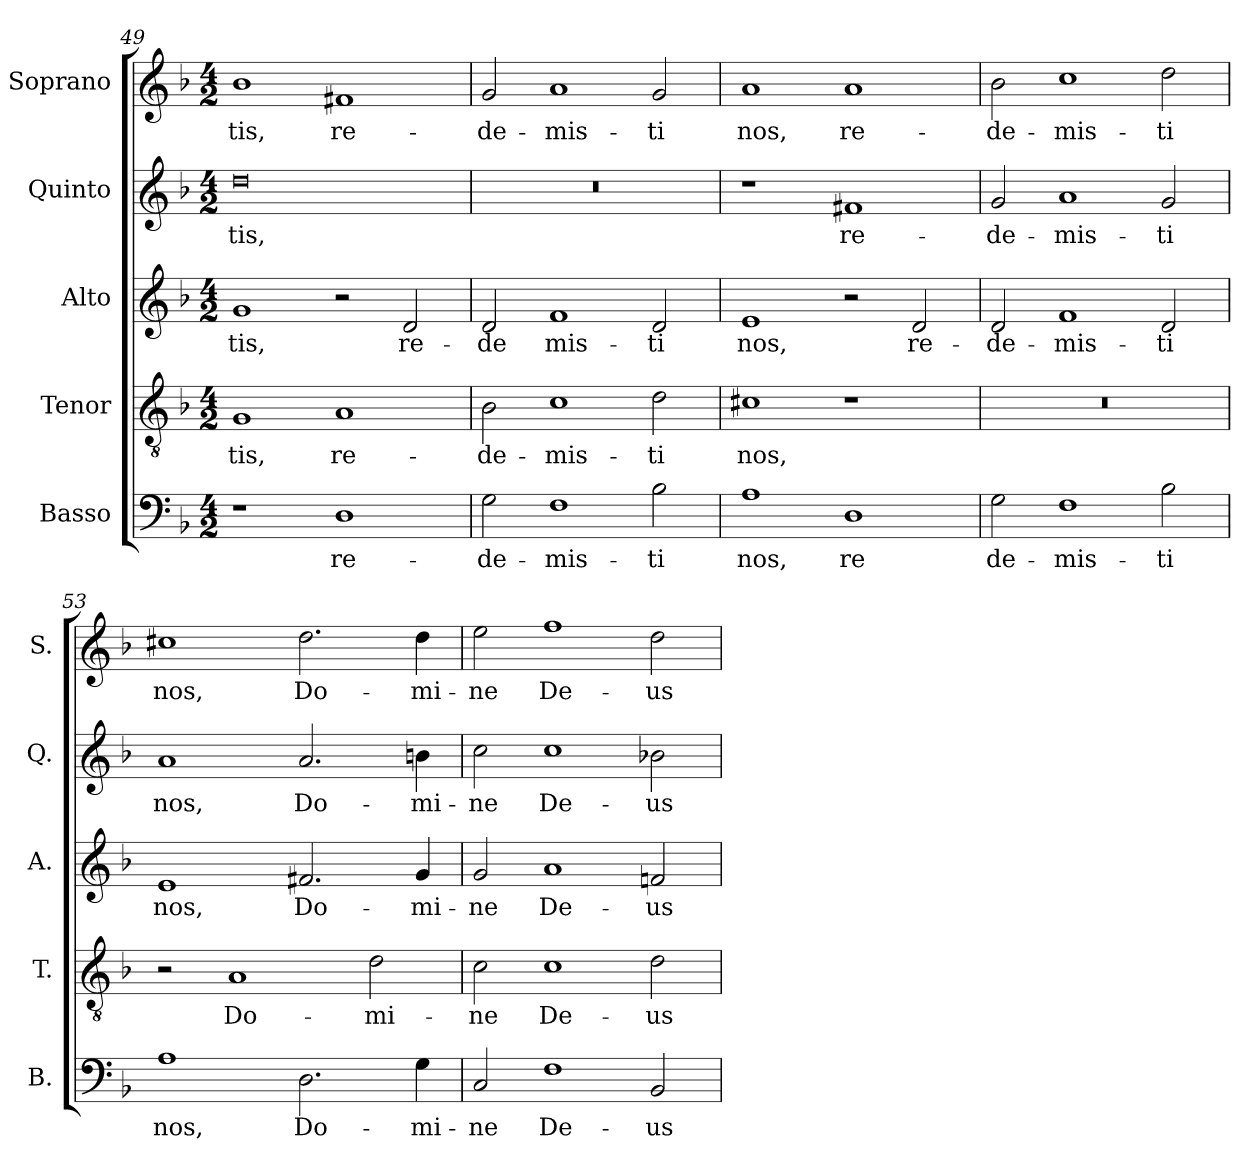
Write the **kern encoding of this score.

**kern	**text	**kern	**text	**kern	**text	**kern	**text	**kern	**text
*part5	*part5	*part4	*part4	*part3	*part3	*part2	*part2	*part1	*part1
*staff5	*staff5	*staff4	*staff4	*staff3	*staff3	*staff2	*staff2	*staff1	*staff1
*I"Basso	*	*I"Tenor	*	*I"Alto	*	*I"Quinto	*	*I"Soprano	*
*I'B.	*	*I'T.	*	*I'A.	*	*I'Q.	*	*I'S.	*
*clefF4	*	*clefGv2	*	*clefG2	*	*clefG2	*	*clefG2	*
*	*	*ITrd7c12	*	*	*	*	*	*	*
*k[b-]	*	*k[b-]	*	*k[b-]	*	*k[b-]	*	*k[b-]	*
*F:	*	*F:	*	*F:	*	*F:	*	*F:	*
*M4/2	*	*M4/2	*	*M4/2	*	*M4/2	*	*M4/2	*
=49	=49	=49	=49	=49	=49	=49	=49	=49	=49
!	!	!	!LO:LY:b:color=#000000	!	!	!	!	!	!
!	!	!	!	!	!LO:LY:b:color=#000000	!	!	!	!
!	!	!	!	!	!	!	!LO:LY:b:color=#000000	!	!
!	!	!	!	!	!	!	!	!	!LO:LY:b:color=#000000
1r	.	1GGi	-tis,	1gi	-tis,	0ddi	-tis,	1b-i	-tis,
!	!LO:LY:b:color=#000000	!	!	!	!	!	!	!	!
!	!	!	!LO:LY:b:color=#000000	!	!	!	!	!	!
!	!	!	!	!	!	!	!	!	!LO:LY:b:color=#000000
1Di	re-	1AAi	re-	2r	.	.	.	1f#Xi	re-
!	!	!	!	!	!LO:LY:b:color=#000000	!	!	!	!
.	.	.	.	2di/	re-	.	.	.	.
=50	=50	=50	=50	=50	=50	=50	=50	=50	=50
!	!LO:LY:b:color=#000000	!	!	!	!	!	!	!	!
!	!	!	!LO:LY:b:color=#000000	!	!	!	!	!	!
!	!	!	!	!	!LO:LY:b:color=#000000	!LO:N:vis=1	!	!	!
!	!	!	!	!	!	!	!	!	!LO:LY:b:color=#000000
2Gi\	-de-	2BB-i\	-de-	2di/	-de	0r	.	2gi/	-de-
!	!LO:LY:b:color=#000000	!	!	!	!	!	!	!	!
!	!	!	!LO:LY:b:color=#000000	!	!	!	!	!	!
!	!	!	!	!	!LO:LY:b:color=#000000	!	!	!	!
!	!	!	!	!	!	!	!	!	!LO:LY:b:color=#000000
1Fi	-mis-	1Ci	-mis-	1fi	mis-	.	.	1ai	-mis-
!	!LO:LY:b:color=#000000	!	!	!	!	!	!	!	!
!	!	!	!LO:LY:b:color=#000000	!	!	!	!	!	!
!	!	!	!	!	!LO:LY:b:color=#000000	!	!	!	!
!	!	!	!	!	!	!	!	!	!LO:LY:b:color=#000000
2B-i\	-ti	2Di\	-ti	2di/	-ti	.	.	2gi/	-ti
=51	=51	=51	=51	=51	=51	=51	=51	=51	=51
!	!LO:LY:b:color=#000000	!	!	!	!	!	!	!	!
!	!	!	!LO:LY:b:color=#000000	!	!	!	!	!	!
!	!	!	!	!	!LO:LY:b:color=#000000	!	!	!	!
!	!	!	!	!	!	!	!	!	!LO:LY:b:color=#000000
1Ai	nos,	1C#Xi	nos,	1ei	nos,	1r	.	1ai	nos,
!	!LO:LY:b:color=#000000	!	!	!	!	!	!	!	!
!	!	!	!	!	!	!	!LO:LY:b:color=#000000	!	!
!	!	!	!	!	!	!	!	!	!LO:LY:b:color=#000000
1Di	re	1r	.	2r	.	1f#Xi	re-	1ai	re-
!	!	!	!	!	!LO:LY:b:color=#000000	!	!	!	!
.	.	.	.	2di/	re-	.	.	.	.
=52	=52	=52	=52	=52	=52	=52	=52	=52	=52
!	!LO:LY:b:color=#000000	!LO:N:vis=1	!	!	!	!	!	!	!
!	!	!	!	!	!LO:LY:b:color=#000000	!	!	!	!
!	!	!	!	!	!	!	!LO:LY:b:color=#000000	!	!
!	!	!	!	!	!	!	!	!	!LO:LY:b:color=#000000
2Gi\	de-	0r	.	2di/	-de-	2gi/	-de-	2b-i\	-de-
!	!LO:LY:b:color=#000000	!	!	!	!	!	!	!	!
!	!	!	!	!	!LO:LY:b:color=#000000	!	!	!	!
!	!	!	!	!	!	!	!LO:LY:b:color=#000000	!	!
!	!	!	!	!	!	!	!	!	!LO:LY:b:color=#000000
1Fi	-mis-	.	.	1fi	-mis-	1ai	-mis-	1cci	-mis-
!	!LO:LY:b:color=#000000	!	!	!	!	!	!	!	!
!	!	!	!	!	!LO:LY:b:color=#000000	!	!	!	!
!	!	!	!	!	!	!	!LO:LY:b:color=#000000	!	!
!	!	!	!	!	!	!	!	!	!LO:LY:b:color=#000000
2B-i\	-ti	.	.	2di/	-ti	2gi/	-ti	2ddi\	-ti
!!LO:LB:g=z
=53	=53	=53	=53	=53	=53	=53	=53	=53	=53
!	!LO:LY:b:color=#000000	!	!	!	!	!	!	!	!
!	!	!	!	!	!LO:LY:b:color=#000000	!	!	!	!
!	!	!	!	!	!	!	!LO:LY:b:color=#000000	!	!
!	!	!	!	!	!	!	!	!	!LO:LY:b:color=#000000
1Ai	nos,	2r	.	1ei	nos,	1ai	nos,	1cc#Xi	nos,
!	!	!	!LO:LY:b:color=#000000	!	!	!	!	!	!
.	.	1AAi	Do-	.	.	.	.	.	.
!	!LO:LY:b:color=#000000	!	!	!	!	!	!	!	!
!	!	!	!	!	!LO:LY:b:color=#000000	!	!	!	!
!	!	!	!	!	!	!	!LO:LY:b:color=#000000	!	!
!	!	!	!	!	!	!	!	!	!LO:LY:b:color=#000000
2.Di\	Do-	.	.	2.f#Xi/	Do-	2.ai/	Do-	2.ddi\	Do-
!	!	!	!LO:LY:b:color=#000000	!	!	!	!	!	!
.	.	2Di\	-mi-	.	.	.	.	.	.
!	!LO:LY:b:color=#000000	!	!	!	!	!	!	!	!
!	!	!	!	!	!LO:LY:b:color=#000000	!	!	!	!
!	!	!	!	!	!	!	!LO:LY:b:color=#000000	!	!
!	!	!	!	!	!	!	!	!	!LO:LY:b:color=#000000
4Gi\	-mi-	.	.	4gi/	-mi-	4bni\	-mi-	4ddi\	-mi-
=54	=54	=54	=54	=54	=54	=54	=54	=54	=54
!	!LO:LY:b:color=#000000	!	!	!	!	!	!	!	!
!	!	!	!LO:LY:b:color=#000000	!	!	!	!	!	!
!	!	!	!	!	!LO:LY:b:color=#000000	!	!	!	!
!	!	!	!	!	!	!	!LO:LY:b:color=#000000	!	!
!	!	!	!	!	!	!	!	!	!LO:LY:b:color=#000000
2Ci/	-ne	2Ci\	-ne	2gi/	-ne	2cci\	-ne	2eei\	-ne
!	!LO:LY:b:color=#000000	!	!	!	!	!	!	!	!
!	!	!	!LO:LY:b:color=#000000	!	!	!	!	!	!
!	!	!	!	!	!LO:LY:b:color=#000000	!	!	!	!
!	!	!	!	!	!	!	!LO:LY:b:color=#000000	!	!
!	!	!	!	!	!	!	!	!	!LO:LY:b:color=#000000
1Fi	De-	1Ci	De-	1ai	De-	1cci	De-	1ffi	De-
!	!LO:LY:b:color=#000000	!	!	!	!	!	!	!	!
!	!	!	!LO:LY:b:color=#000000	!	!	!	!	!	!
!	!	!	!	!	!LO:LY:b:color=#000000	!	!	!	!
!	!	!	!	!	!	!	!LO:LY:b:color=#000000	!	!
!	!	!	!	!	!	!	!	!	!LO:LY:b:color=#000000
2BB-i/	-us	2Di\	-us	2fni/	-us	2b-Xi\	-us	2ddi\	-us
=	=	=	=	=	=	=	=	=	=
*-	*-	*-	*-	*-	*-	*-	*-	*-	*-
